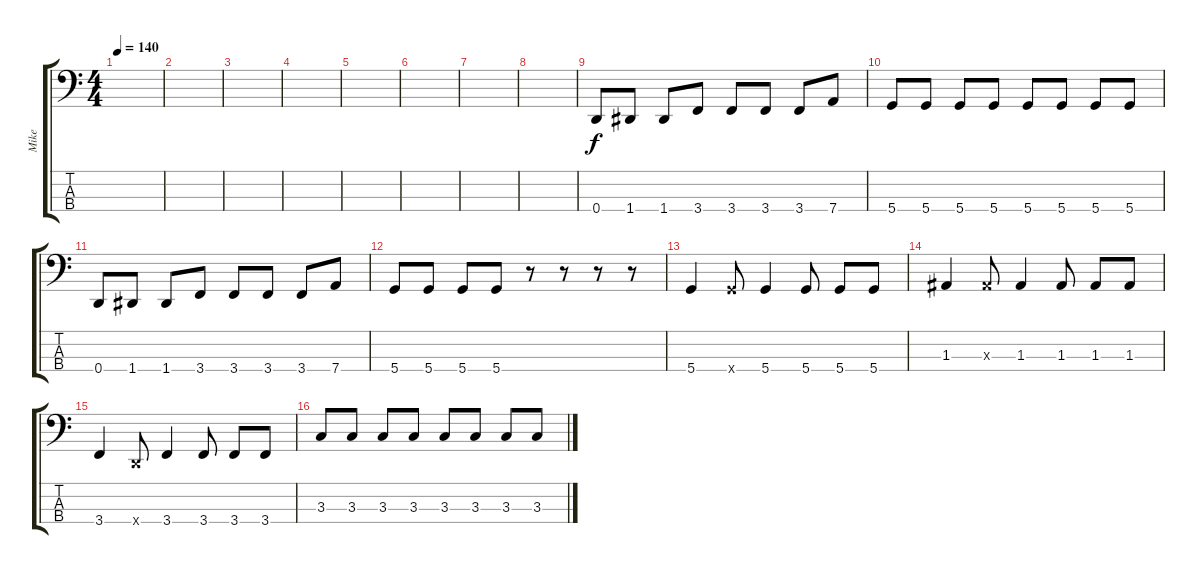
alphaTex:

\track ("Mike" "Mike") {instrument electricbassfinger}
\staff {score tabs}
\tuning (G2 D2 A1 D1) {hide}
\ts (4 4)
\tempo 140
\clef f4
\ks c
|
|
|
|
|
|
|
|
0.4.8 1.4.8 1.4.8 3.4.8 3.4.8 3.4.8 3.4.8 7.4.8 |
5.4.8 5.4.8 5.4.8 5.4.8 5.4.8 5.4.8 5.4.8 5.4.8 |
0.4.8 1.4.8 1.4.8 3.4.8 3.4.8 3.4.8 3.4.8 7.4.8 |
5.4.8 5.4.8 5.4.8 5.4.8 r.8 r.8 r.8 r.8 |
5.4.4 5.4{x}.8 5.4.4 5.4.8 5.4.8 5.4.8 |
1.3.4 1.3{x}.8 1.3.4 1.3.8 1.3.8 1.3.8 |
3.4.4 0.4{x}.8 3.4.4 3.4.8 3.4.8 3.4.8 |
3.3.8 3.3.8 3.3.8 3.3.8 3.3.8 3.3.8 3.3.8 3.3.8
